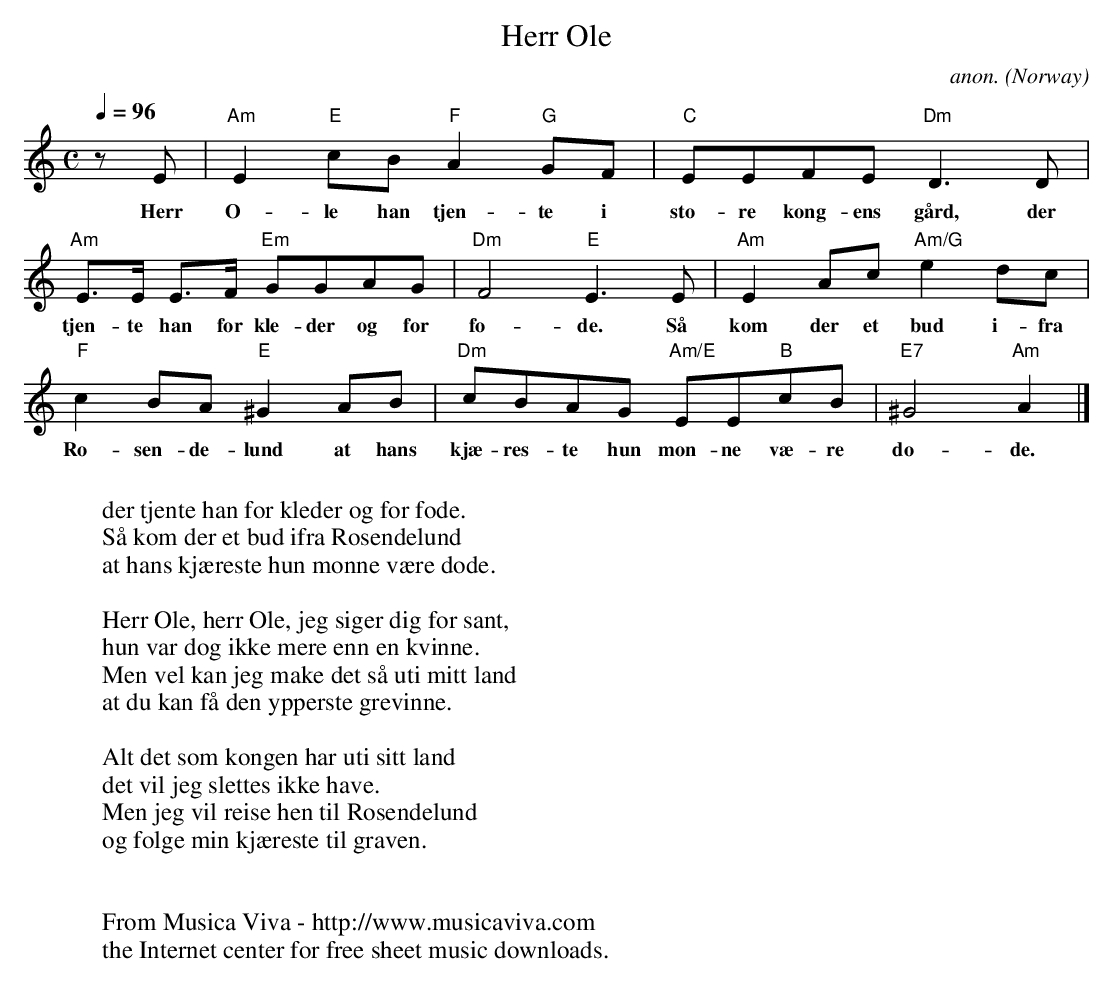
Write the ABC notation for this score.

X:1
T:Herr Ole
C:anon.
O:Norway
M:C
L:1/8
Q:1/4=96
K:Am
zE|"Am"E2"E"cB"F"A2"G"GF|"C"EEFE"Dm"D3D|
w:Herr O-le han tjen-te i sto-re kong-ens g\aard, der
"Am"E>E E>F "Em"GGAG|"Dm"F4"E"E3E|"Am"E2Ac"Am/G"e2dc|
w:tjen-te han for kle-der og for f\o-de. S\aa kom der et bud i-fra
"F"c2BA"E"^G2AB|"Dm"cBAG "Am/E"EE"B"cB|"E7"^G4"Am"A2|]
w:Ro-sen-de-lund at hans kj\ae-res-te hun mon-ne v\ae-re d\o-de.
W:
W:der tjente han for kleder og for f\ode.
W:S\aa kom der et bud ifra Rosendelund
W:at hans kj\aereste hun monne v\aere d\ode.
W:
W:Herr Ole, herr Ole, jeg siger dig for sant,
W:hun var dog ikke mere enn en kvinne.
W:Men vel kan jeg make det s\aa uti mitt land
W:at du kan f\aa den ypperste grevinne.
W:
W:Alt det som kongen har uti sitt land
W:det vil jeg slettes ikke have.
W:Men jeg vil reise hen til Rosendelund
W:og f\olge min kj\aereste til graven.
W:
W:
W:  From Musica Viva - http://www.musicaviva.com
W:  the Internet center for free sheet music downloads.
